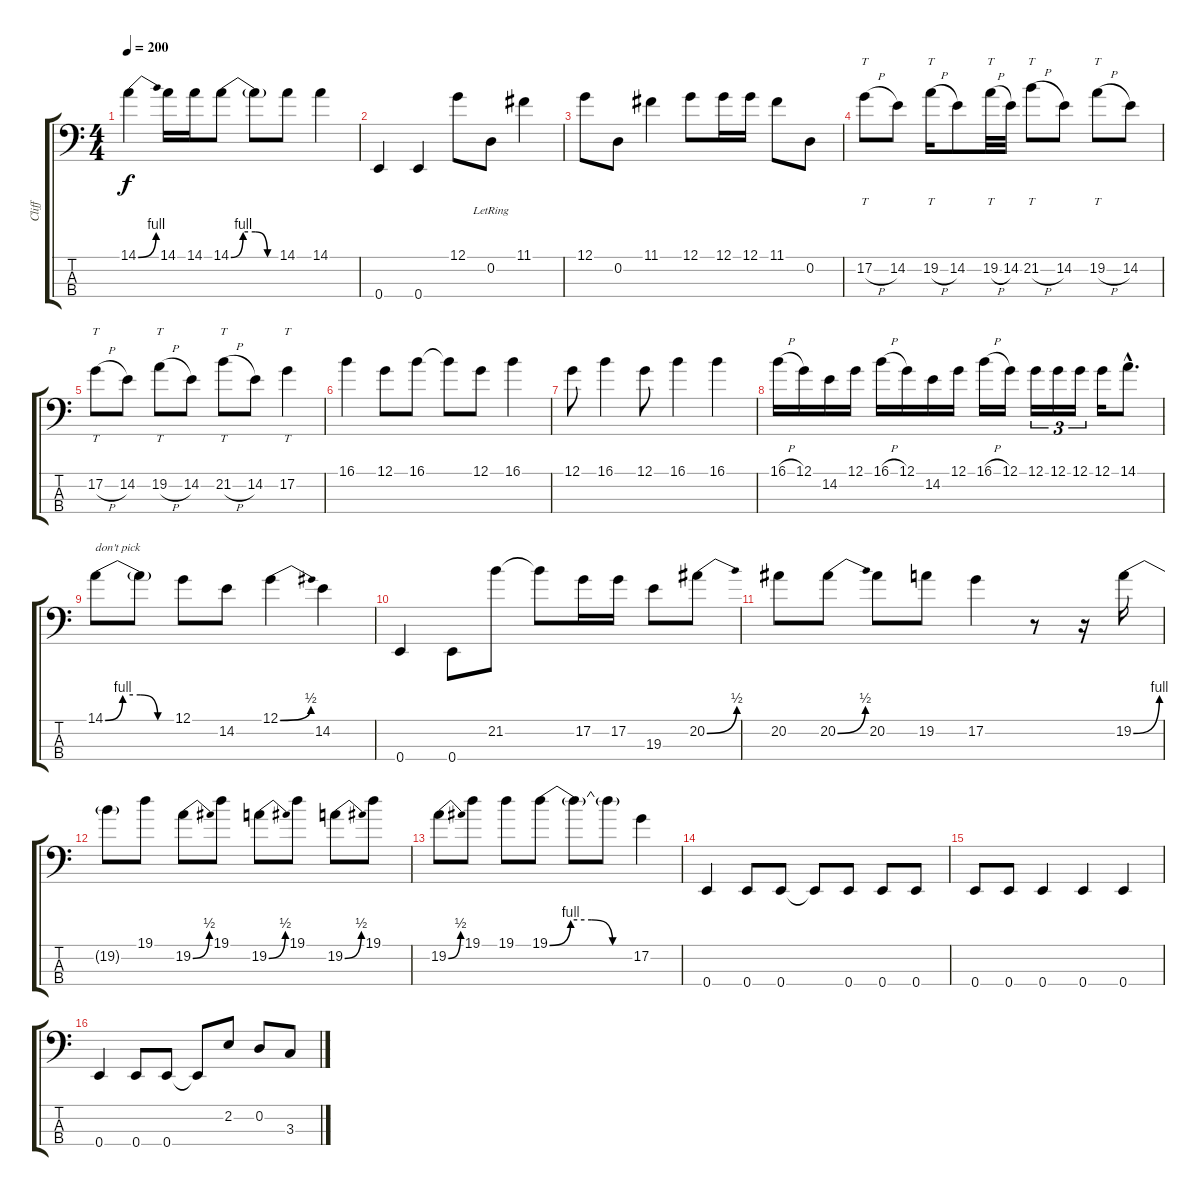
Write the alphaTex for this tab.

\track ("Cliff" "Cliff") {instrument electricbassfinger}
\staff {score tabs}
\tuning (G2 D2 A1 E1) {hide}
\ts (4 4)
\tempo 200
\clef f4
\ks c
14.1{be (bend 0 0 60 4)}.4{dy f} 14.1.16 14.1.16 14.1{be (custom 0 0 15 4 30 4 45 0 60 0)}.8 14.1{t}.8 14.1.8 14.1.4 |
0.4.4 0.4.4 12.1.8 0.2{lr}.8 11.1.4 |
12.1.8 0.2.8 11.1.4 12.1.8 12.1.16 12.1.16 11.1.8 0.2.8 |
17.2{h}.8{tt} 14.2.8 19.2{h}.16{tt} 14.2.8 19.2{h}.32{tt} 14.2.32 21.2{h}.8{tt} 14.2.8 19.2{h}.8{tt} 14.2.8 |
17.2{h}.8{tt} 14.2.8 19.2{h}.8{tt} 14.2.8 21.2{h}.8{tt} 14.2.8 17.2.4{tt} |
16.1.4 12.1.8 16.1.8 16.1{t}.8 12.1.8 16.1.4 |
12.1.8 16.1.4 12.1.8 16.1.4 16.1.4 |
16.1{h}.16 12.1.16 14.2.16 12.1.16 16.1{h}.16 12.1.16 14.2.16 12.1.16 16.1{h}.16 12.1.16 12.1.16{tu (3 2)} 12.1.16{tu (3 2)} 12.1.16{tu (3 2)} 12.1.16 14.1{hac}.8{d} |
14.1{be (custom 0 0 15 4 30 4 45 0 60 0)}.8{txt "don't pick"} 14.1{t}.8 12.1.8 14.2.8 12.1{be (bend 0 0 60 2)}.4 14.2.4 |
0.4.4 0.4.8 21.2.8 21.2{t}.8 17.2.16 17.2.16 19.3.8 20.2{be (bend 0 0 60 2)}.8 |
20.2.8 20.2{be (bend 0 0 60 2)}.8 20.2.8 19.2.8 17.2.4 r.8 r.16 19.2{be (bend 0 0 60 4)}.16 |
19.2{t}.8 19.1.8 19.2{be (bend 0 0 60 2)}.8 19.1.8 19.2{be (bend 0 0 60 2)}.8 19.1.8 19.2{be (bend 0 0 60 2)}.8 19.1.8 |
19.2{be (bend 0 0 60 2)}.8 19.1.8 19.1.8 19.1{be (custom 0 0 15 4 30 4 45 0 60 0)}.8 19.1{t}.8 19.1{t}.8 17.2.4 |
0.4.4 0.4.8 0.4.8 0.4{t}.8 0.4.8 0.4.8 0.4.8 |
0.4.8 0.4.8 0.4.4 0.4.4 0.4.4 |
0.4.4 0.4.8 0.4.8 0.4{t}.8 2.2.8 0.2.8 3.3.8
